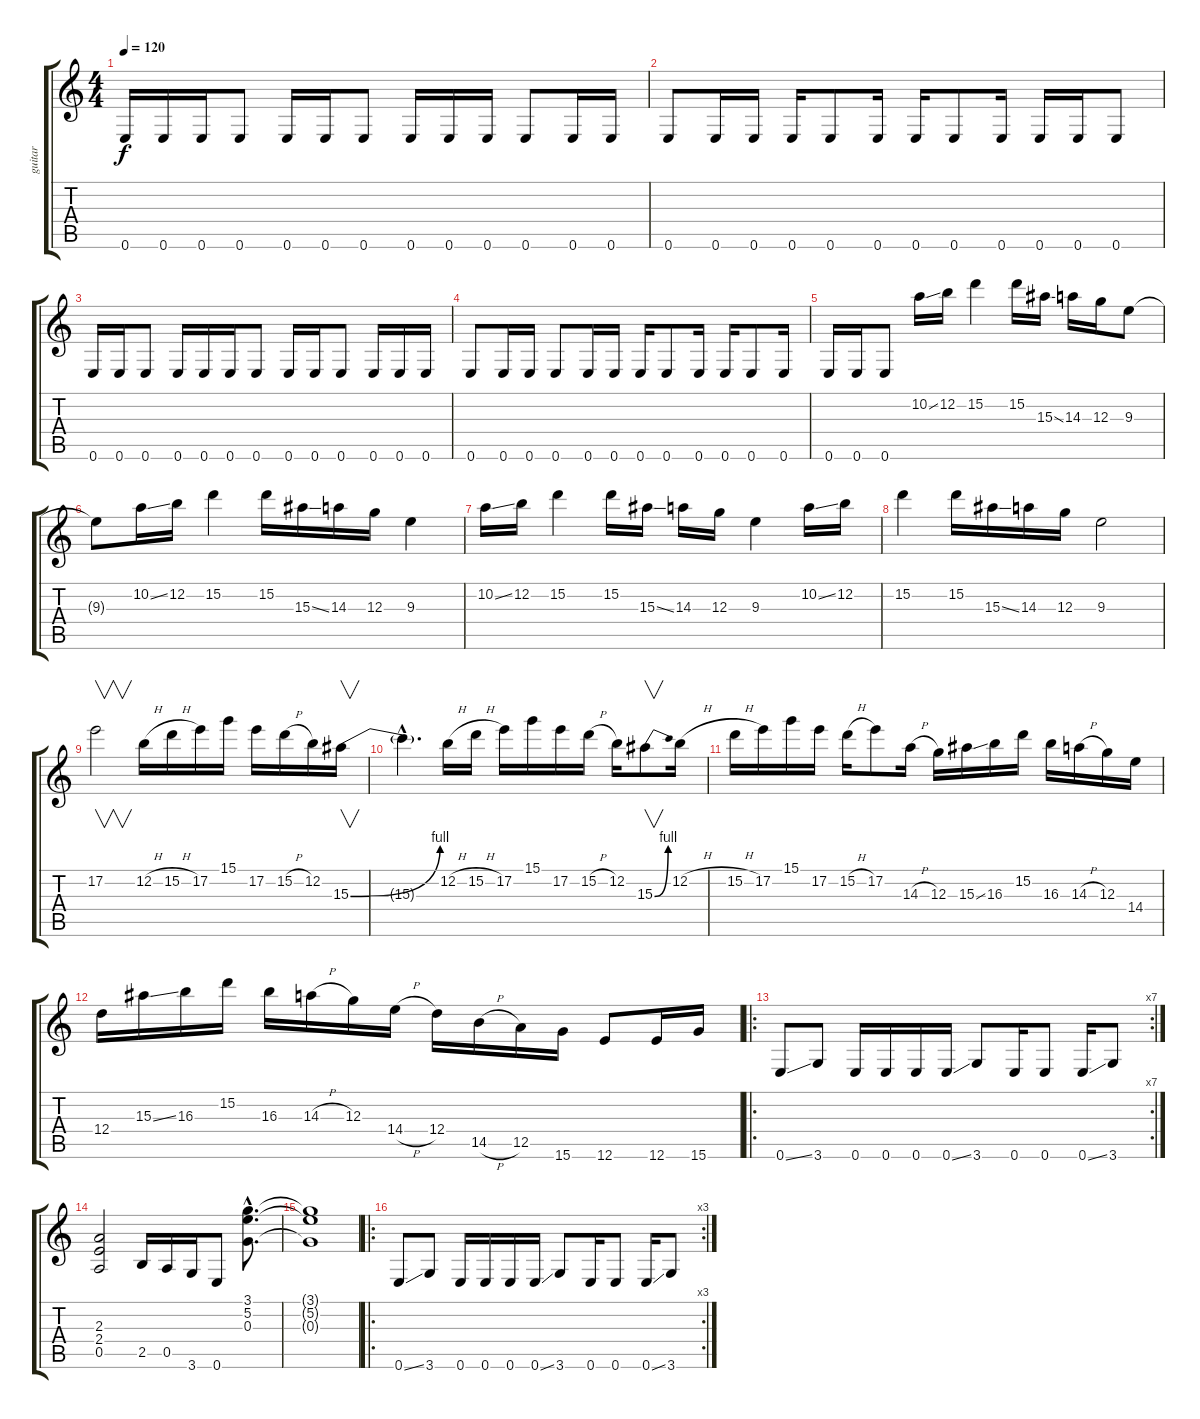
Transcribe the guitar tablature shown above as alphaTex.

\track ("guitar" "guitar") {instrument distortionguitar}
\staff {score tabs}
\tuning (E4 B3 G3 D3 A2 E2) {hide}
\ts (4 4)
\tempo 120
\clef g2
\ks c
0.6.16{dy f instrument distortionguitar} 0.6.16 0.6.16 0.6.8 0.6.16 0.6.16 0.6.8 0.6.16 0.6.16 0.6.16 0.6.8 0.6.16 0.6.16 |
0.6.8 0.6.16 0.6.16 0.6.16 0.6.8 0.6.16 0.6.16 0.6.8 0.6.16 0.6.16 0.6.16 0.6.8 |
0.6.16 0.6.16 0.6.8 0.6.16 0.6.16 0.6.16 0.6.8 0.6.16 0.6.16 0.6.8 0.6.16 0.6.16 0.6.16 |
0.6.8 0.6.16 0.6.16 0.6.8 0.6.16 0.6.16 0.6.16 0.6.8 0.6.16 0.6.16 0.6.8 0.6.16 |
0.6.16 0.6.16 0.6.8 10.2{ss}.16 12.2.16 15.2.4 15.2.16 15.3{ss}.16 14.3.16 12.3.16 9.3.8 |
9.3{t}.8 10.2{ss}.16 12.2.16 15.2.4 15.2.16 15.3{ss}.16 14.3.16 12.3.16 9.3.4 |
10.2{ss}.16 12.2.16 15.2.4 15.2.16 15.3{ss}.16 14.3.16 12.3.16 9.3.4 10.2{ss}.16 12.2.16 |
15.2.4 15.2.16 15.3{ss}.16 14.3.16 12.3.16 9.3.2 |
17.2.2{v} 12.2{h}.16 15.2{h}.16 17.2.16 15.1.16 17.2.16 15.2{h}.16 12.2.16 15.3{be (bend 0 0 60 4)}.16{v} |
15.3{hac t}.4{d} 12.2{h}.16 15.2{h}.16 17.2.16 15.1.16 17.2.16 15.2{h}.16 12.2.16 15.3{be (bend 0 0 60 4)}.8{v} 12.2{h}.16 |
15.2{h}.16 17.2.16 15.1.16 17.2.16 15.2{h}.16 17.2.8 14.3{h}.16 12.3.16 15.3{ss}.16 16.3.16 15.2.16 16.3.16 14.3{h}.16 12.3.16 14.4.16 |
12.4.16 15.3{ss}.16 16.3.16 15.2.16 16.3.16 14.3{h}.16 12.3.16 14.4{h}.16 12.4.16 14.5{h}.16 12.5.16 15.6.16 12.6.8 12.6.16 15.6.16 |
\ro
\rc 7
0.6{ss}.8 3.6.8 0.6.16 0.6.16 0.6.16 0.6{ss}.16 3.6.8 0.6.16 0.6.8 0.6{ss}.16 3.6.8 |
(2.3 2.4 0.5).2 2.5.16 0.5.16 3.6.16 0.6.8 (3.1{hac} 5.2{hac} 0.3{hac}).8{d} |
(3.1{t} 5.2{t} 0.3{t}).1 |
\ro
\rc 3
0.6{ss}.8 3.6.8 0.6.16 0.6.16 0.6.16 0.6{ss}.16 3.6.8 0.6.16 0.6.8 0.6{ss}.16 3.6.8
